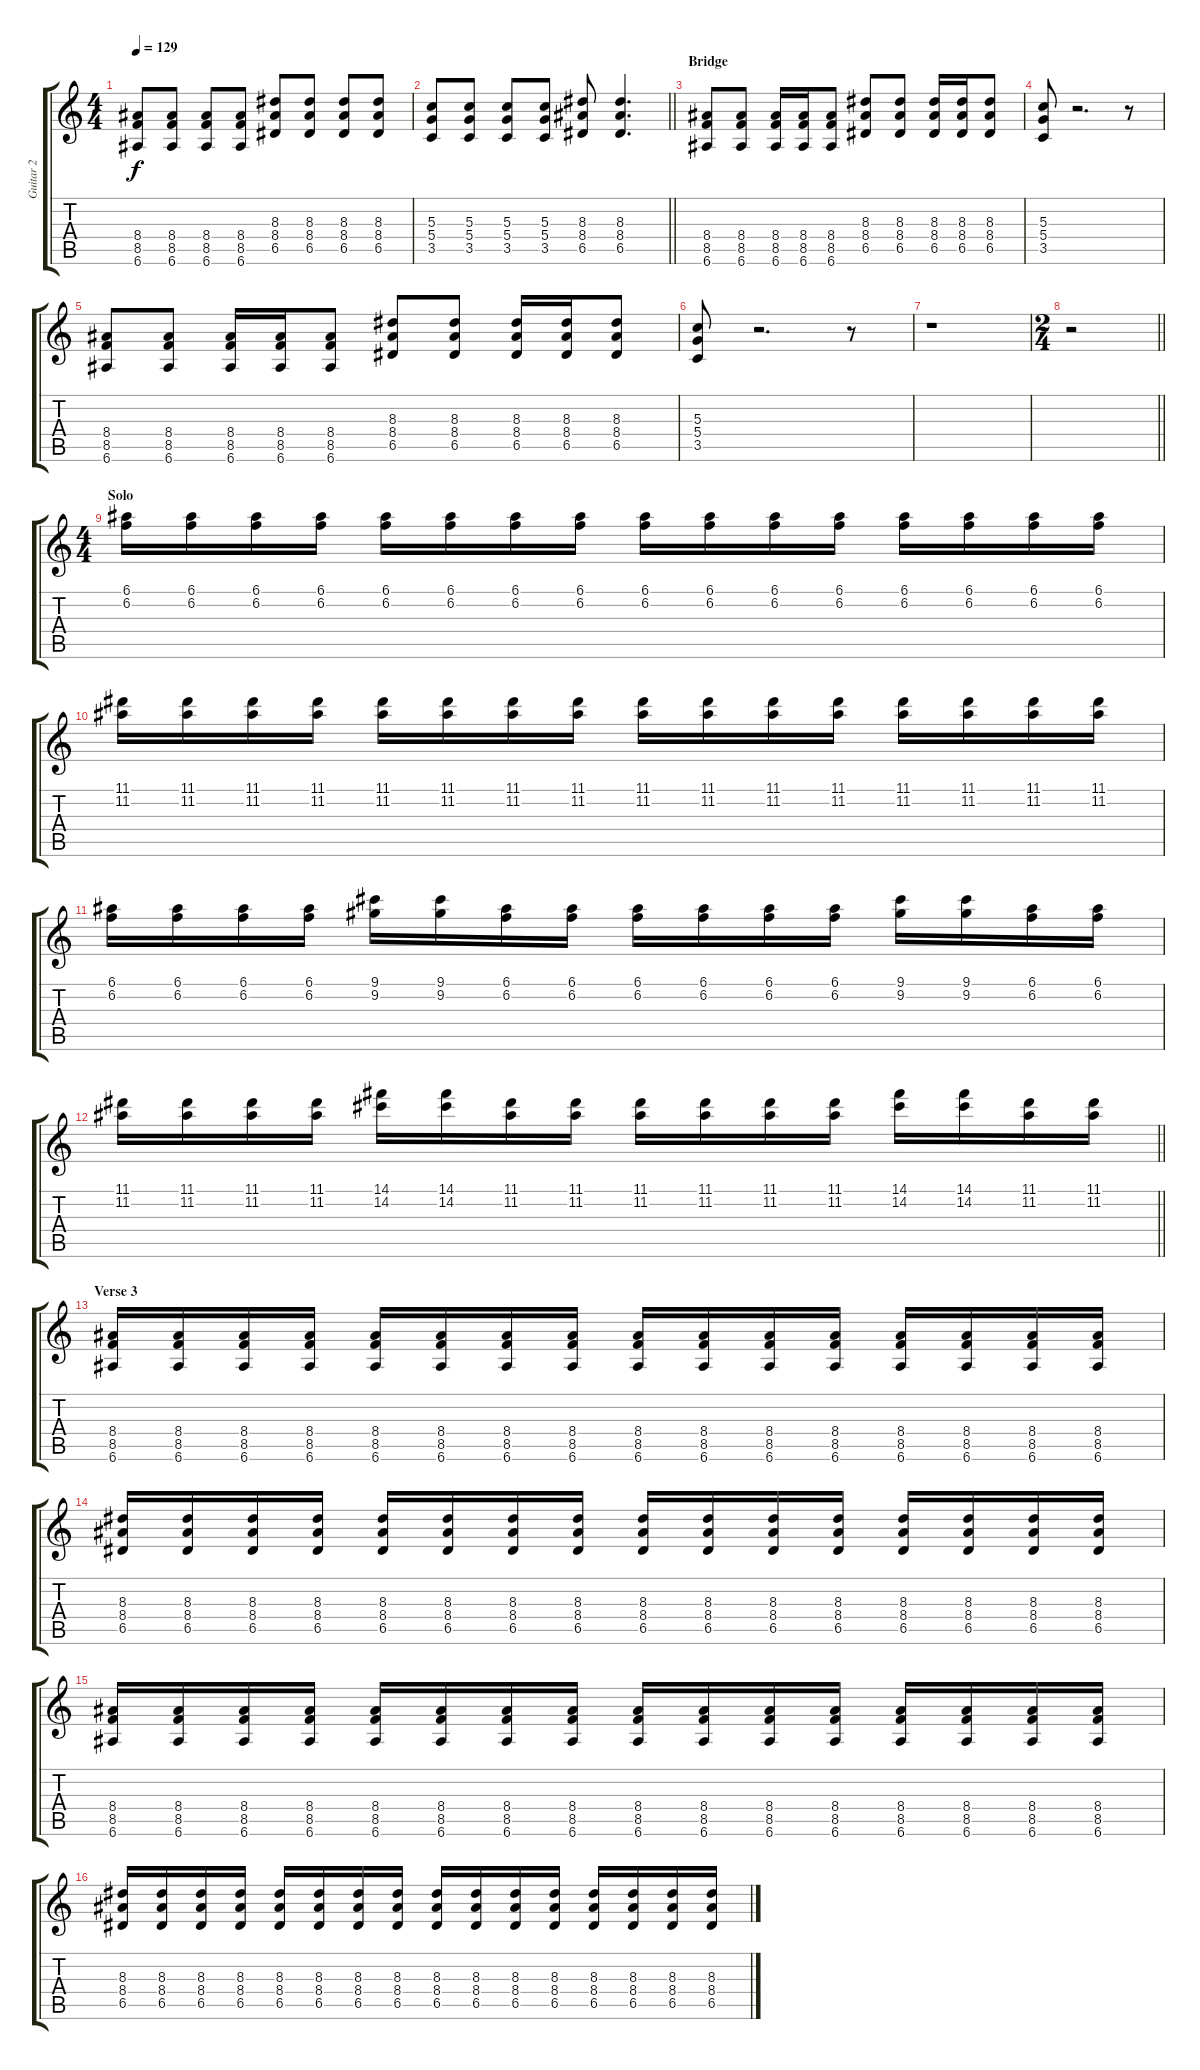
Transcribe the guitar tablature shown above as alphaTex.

\track ("Guitar 2" "Guitar 2") {instrument overdrivenguitar}
\staff {score tabs}
\tuning (E4 B3 G3 D3 A2 E2) {hide}
\ts (4 4)
\tempo 129
\clef g2
\ks c
(8.4 8.5 6.6).8{dy f} (8.4 8.5 6.6).8 (8.4 8.5 6.6).8 (8.4 8.5 6.6).8 (8.3 8.4 6.5).8 (8.3 8.4 6.5).8 (8.3 8.4 6.5).8 (8.3 8.4 6.5).8 |
\barLineRight lightlight
(5.3 5.4 3.5).8 (5.3 5.4 3.5).8 (5.3 5.4 3.5).8 (5.3 5.4 3.5).8 (8.3 8.4 6.5).8 (8.3 8.4 6.5).4{d} |
\section ("" "Bridge")
(8.4 8.5 6.6).8 (8.4 8.5 6.6).8 (8.4 8.5 6.6).16 (8.4 8.5 6.6).16 (8.4 8.5 6.6).8 (8.3 8.4 6.5).8 (8.3 8.4 6.5).8 (8.3 8.4 6.5).16 (8.3 8.4 6.5).16 (8.3 8.4 6.5).8 |
(5.3 5.4 3.5).8 r.2{d} r.8 |
(8.4 8.5 6.6).8 (8.4 8.5 6.6).8 (8.4 8.5 6.6).16 (8.4 8.5 6.6).16 (8.4 8.5 6.6).8 (8.3 8.4 6.5).8 (8.3 8.4 6.5).8 (8.3 8.4 6.5).16 (8.3 8.4 6.5).16 (8.3 8.4 6.5).8 |
(5.3 5.4 3.5).8 r.2{d} r.8 |
r.1 |
\ts (2 4)
\barLineRight lightlight
r.2 |
\ts (4 4)
\section ("" "Solo")
(6.1 6.2).16 (6.1 6.2).16 (6.1 6.2).16 (6.1 6.2).16 (6.1 6.2).16 (6.1 6.2).16 (6.1 6.2).16 (6.1 6.2).16 (6.1 6.2).16 (6.1 6.2).16 (6.1 6.2).16 (6.1 6.2).16 (6.1 6.2).16 (6.1 6.2).16 (6.1 6.2).16 (6.1 6.2).16 |
(11.1 11.2).16 (11.1 11.2).16 (11.1 11.2).16 (11.1 11.2).16 (11.1 11.2).16 (11.1 11.2).16 (11.1 11.2).16 (11.1 11.2).16 (11.1 11.2).16 (11.1 11.2).16 (11.1 11.2).16 (11.1 11.2).16 (11.1 11.2).16 (11.1 11.2).16 (11.1 11.2).16 (11.1 11.2).16 |
(6.1 6.2).16 (6.1 6.2).16 (6.1 6.2).16 (6.1 6.2).16 (9.1 9.2).16 (9.1 9.2).16 (6.1 6.2).16 (6.1 6.2).16 (6.1 6.2).16 (6.1 6.2).16 (6.1 6.2).16 (6.1 6.2).16 (9.1 9.2).16 (9.1 9.2).16 (6.1 6.2).16 (6.1 6.2).16 |
\barLineRight lightlight
(11.1 11.2).16 (11.1 11.2).16 (11.1 11.2).16 (11.1 11.2).16 (14.1 14.2).16 (14.1 14.2).16 (11.1 11.2).16 (11.1 11.2).16 (11.1 11.2).16 (11.1 11.2).16 (11.1 11.2).16 (11.1 11.2).16 (14.1 14.2).16 (14.1 14.2).16 (11.1 11.2).16 (11.1 11.2).16 |
\section ("" "Verse 3")
(8.4 8.5 6.6).16 (8.4 8.5 6.6).16 (8.4 8.5 6.6).16 (8.4 8.5 6.6).16 (8.4 8.5 6.6).16 (8.4 8.5 6.6).16 (8.4 8.5 6.6).16 (8.4 8.5 6.6).16 (8.4 8.5 6.6).16 (8.4 8.5 6.6).16 (8.4 8.5 6.6).16 (8.4 8.5 6.6).16 (8.4 8.5 6.6).16 (8.4 8.5 6.6).16 (8.4 8.5 6.6).16 (8.4 8.5 6.6).16 |
(8.3 8.4 6.5).16 (8.3 8.4 6.5).16 (8.3 8.4 6.5).16 (8.3 8.4 6.5).16 (8.3 8.4 6.5).16 (8.3 8.4 6.5).16 (8.3 8.4 6.5).16 (8.3 8.4 6.5).16 (8.3 8.4 6.5).16 (8.3 8.4 6.5).16 (8.3 8.4 6.5).16 (8.3 8.4 6.5).16 (8.3 8.4 6.5).16 (8.3 8.4 6.5).16 (8.3 8.4 6.5).16 (8.3 8.4 6.5).16 |
(8.4 8.5 6.6).16 (8.4 8.5 6.6).16 (8.4 8.5 6.6).16 (8.4 8.5 6.6).16 (8.4 8.5 6.6).16 (8.4 8.5 6.6).16 (8.4 8.5 6.6).16 (8.4 8.5 6.6).16 (8.4 8.5 6.6).16 (8.4 8.5 6.6).16 (8.4 8.5 6.6).16 (8.4 8.5 6.6).16 (8.4 8.5 6.6).16 (8.4 8.5 6.6).16 (8.4 8.5 6.6).16 (8.4 8.5 6.6).16 |
(8.3 8.4 6.5).16 (8.3 8.4 6.5).16 (8.3 8.4 6.5).16 (8.3 8.4 6.5).16 (8.3 8.4 6.5).16 (8.3 8.4 6.5).16 (8.3 8.4 6.5).16 (8.3 8.4 6.5).16 (8.3 8.4 6.5).16 (8.3 8.4 6.5).16 (8.3 8.4 6.5).16 (8.3 8.4 6.5).16 (8.3 8.4 6.5).16 (8.3 8.4 6.5).16 (8.3 8.4 6.5).16 (8.3 8.4 6.5).16
